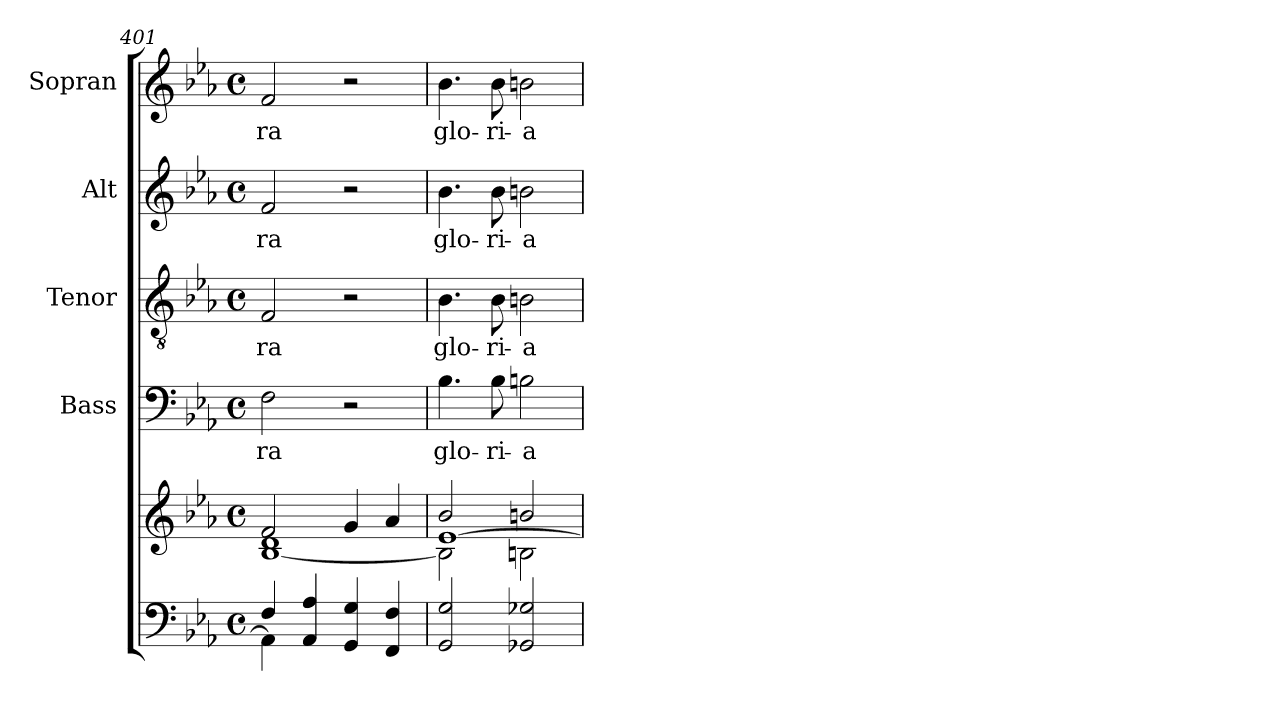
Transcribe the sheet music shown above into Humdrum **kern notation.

**kern	**kern	**kern	**text	**kern	**text	**kern	**text	**kern	**text
*part5	*part5	*part4	*part4	*part3	*part3	*part2	*part2	*part1	*part1
*staff6	*staff5	*staff4	*staff4	*staff3	*staff3	*staff2	*staff2	*staff1	*staff1
*	*	*I"Bass	*	*I"Tenor	*	*I"Alt	*	*I"Sopran	*
*	*	*I'B.	*	*I'T.	*	*I'A.	*	*I'S.	*
*clefF4	*clefG2	*clefF4	*	*clefGv2	*	*clefG2	*	*clefG2	*
*k[b-e-a-]	*k[b-e-a-]	*k[b-e-a-]	*	*k[b-e-a-]	*	*k[b-e-a-]	*	*k[b-e-a-]	*
*E-:	*E-:	*E-:	*	*E-:	*	*E-:	*	*E-:	*
*M4/4	*M4/4	*M4/4	*	*M4/4	*	*M4/4	*	*M4/4	*
*met(c)	*met(c)	*met(c)	*	*met(c)	*	*met(c)	*	*met(c)	*
=401	=401	=401	=401	=401	=401	=401	=401	=401	=401
*^	*^	*	*	*	*	*	*	*	*
!	!	!	!	!	!LO:LY:b	!	!LO:LY:b	!	!LO:LY:b	!	!LO:LY:b
4F/	4AA-\]	2f/	[<1B- 1d	2F\	-ra	2F/	-ra	2f/	-ra	2f/	-ra
4AA-/ 4A-/	4ryy	.	.	.	.	.	.	.	.	.	.
4GG/ 4G/	4ryy	4g/	.	2r	.	2r	.	2r	.	2r	.
4FF/ 4F/	4ryy	4a-/	.	.	.	.	.	.	.	.	.
=402	=402	=402	=402	=402	=402	=402	=402	=402	=402	=402	=402
*	*	*	*^	*	*	*	*	*	*	*	*
!	!	!	!	!	!	!LO:LY:b	!	!LO:LY:b	!	!LO:LY:b	!	!LO:LY:b
*v	*v	*	*	*	*	*	*	*	*	*	*	*
2GG/ 2G/	2b-/	2B-\]	[<1e-	4.B-\	glo-	4.B-\	glo-	4.b-\	glo-	4.b-\	glo-
!	!	!	!	!	!LO:LY:b	!	!LO:LY:b	!	!LO:LY:b	!	!LO:LY:b
.	.	.	.	8B-\	-ri-	8B-\	-ri-	8b-\	-ri-	8b-\	-ri-
!	!	!	!	!	!LO:LY:b	!	!LO:LY:b	!	!LO:LY:b	!	!LO:LY:b
2GG-X/ 2G-X/	2bn/	2Bn\	.	2Bn\	-a	2Bn\	-a	2bn\	-a	2bn\	-a
*	*v	*v	*v	*	*	*	*	*	*	*	*
=	=	=	=	=	=	=	=	=	=
*-	*-	*-	*-	*-	*-	*-	*-	*-	*-
